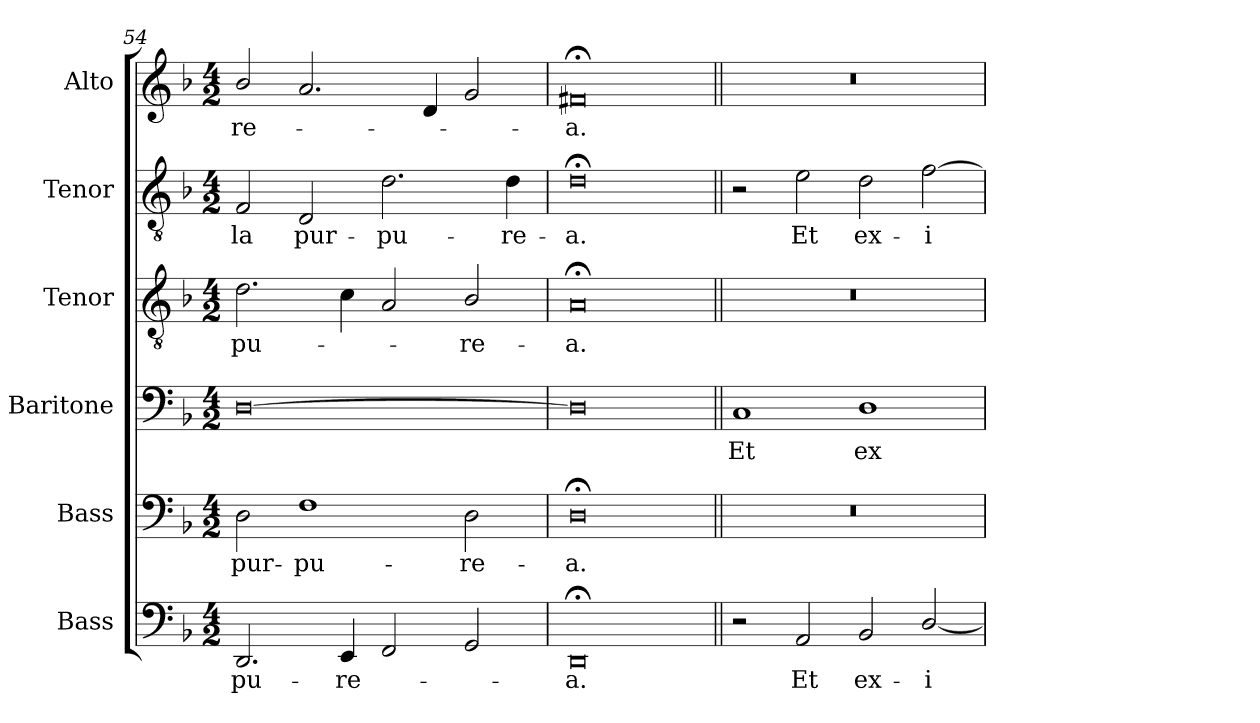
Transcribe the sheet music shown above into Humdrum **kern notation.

**kern	**text	**kern	**text	**kern	**text	**kern	**text	**kern	**text	**kern	**text
*part6	*part6	*part5	*part5	*part4	*part4	*part3	*part3	*part2	*part2	*part1	*part1
*staff6	*staff6	*staff5	*staff5	*staff4	*staff4	*staff3	*staff3	*staff2	*staff2	*staff1	*staff1
*I"Bass	*	*I"Bass	*	*I"Baritone	*	*I"Tenor	*	*I"Tenor	*	*I"Alto	*
*I'B.	*	*I'B.	*	*I'Bar.	*	*I'T.	*	*I'T.	*	*I'A.	*
*clefF4	*	*clefF4	*	*clefF4	*	*clefGv2	*	*clefGv2	*	*clefG2	*
*	*	*	*	*	*	*ITrd7c12	*	*ITrd7c12	*	*	*
*k[b-]	*	*k[b-]	*	*k[b-]	*	*k[b-]	*	*k[b-]	*	*k[b-]	*
*F:	*	*F:	*	*F:	*	*F:	*	*F:	*	*F:	*
*M4/2	*	*M4/2	*	*M4/2	*	*M4/2	*	*M4/2	*	*M4/2	*
=54	=54	=54	=54	=54	=54	=54	=54	=54	=54	=54	=54
!	!LO:LY:b:color=#000000	!	!	!	!	!	!	!	!	!	!
!	!	!	!LO:LY:b:color=#000000	!	!	!	!	!	!	!	!
!	!	!	!	!	!	!	!LO:LY:b:color=#000000	!	!	!	!
!	!	!	!	!	!	!	!	!	!LO:LY:b:color=#000000	!	!
!	!	!	!	!	!	!	!	!	!	!	!LO:LY:b:color=#000000
2.DDi/	-pu-	2Di\	pur-	[0Di	.	2.Di\	-pu-	2FFi/	-la	2b-i/	-re-
!	!	!	!LO:LY:b:color=#000000	!	!	!	!	!	!	!	!
!	!	!	!	!	!	!	!	!	!LO:LY:b:color=#000000	!	!
.	.	1Fi	-pu-	.	.	.	.	2DDi/	pur-	2.ai/	.
!	!LO:LY:b:color=#000000	!	!	!	!	!	!	!	!	!	!
4EEi/	-re-	.	.	.	.	4Ci\	.	.	.	.	.
!	!	!	!	!	!	!	!	!	!LO:LY:b:color=#000000	!	!
2FFi/	.	.	.	.	.	2AAi/	.	2.Di\	-pu-	.	.
.	.	.	.	.	.	.	.	.	.	4di/	.
!	!	!	!LO:LY:b:color=#000000	!	!	!	!	!	!	!	!
!	!	!	!	!	!	!	!LO:LY:b:color=#000000	!	!	!	!
2GGi/	.	2Di\	-re-	.	.	2BB-i/	-re-	.	.	2gi/	.
!	!	!	!	!	!	!	!	!	!LO:LY:b:color=#000000	!	!
.	.	.	.	.	.	.	.	4Di\	-re-	.	.
=55	=55	=55	=55	=55	=55	=55	=55	=55	=55	=55	=55
!	!LO:LY:b:color=#000000	!	!	!	!	!	!	!	!	!	!
!	!	!	!LO:LY:b:color=#000000	!	!	!	!	!	!	!	!
!	!	!	!	!	!	!	!LO:LY:b:color=#000000	!	!	!	!
!	!	!	!	!	!	!	!	!	!LO:LY:b:color=#000000	!	!
!	!	!	!	!	!	!	!	!	!	!	!LO:LY:b:color=#000000
0DD;i	-a.	0D;i	-a.	0Di]	.	0AA;i	-a.	0D;i	-a.	0f#X;i	-a.
!!LO:PB:g=z
=56||	=56||	=56||	=56||	=56||	=56||	=56||	=56||	=56||	=56||	=56||	=56||
!	!	!LO:N:vis=1	!	!	!	!	!	!	!	!	!
!	!	!	!	!	!LO:LY:b:color=#000000	!LO:N:vis=1	!	!	!	!LO:N:vis=1	!
2r	.	0r	.	1Ci	Et	0r	.	2r	.	0r	.
!	!LO:LY:b:color=#000000	!	!	!	!	!	!	!	!	!	!
!	!	!	!	!	!	!	!	!	!LO:LY:b:color=#000000	!	!
2AAi/	Et	.	.	.	.	.	.	2Ei\	Et	.	.
!	!LO:LY:b:color=#000000	!	!	!	!	!	!	!	!	!	!
!	!	!	!	!	!LO:LY:b:color=#000000	!	!	!	!	!	!
!	!	!	!	!	!	!	!	!	!LO:LY:b:color=#000000	!	!
2BB-i/	ex-	.	.	1Di	ex-	.	.	2Di\	ex-	.	.
!	!LO:LY:b:color=#000000	!	!	!	!	!	!	!	!	!	!
!	!	!	!	!	!	!	!	!	!LO:LY:b:color=#000000	!	!
[2Di/	-i-	.	.	.	.	.	.	[2Fi\	-i-	.	.
=	=	=	=	=	=	=	=	=	=	=	=
*-	*-	*-	*-	*-	*-	*-	*-	*-	*-	*-	*-
